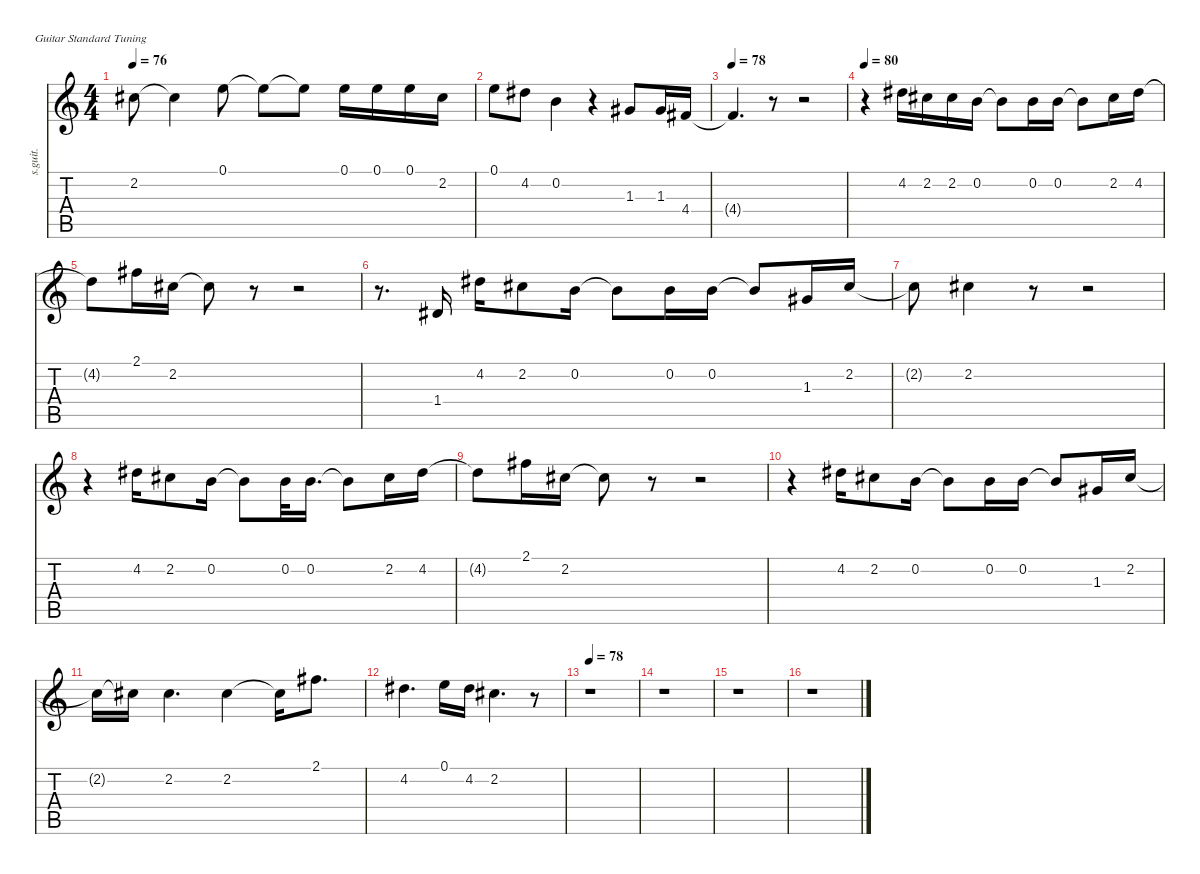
\defaultSystemsLayout 4
\hideDynamics
\bracketExtendMode nobrackets
\track ("Axl Rose (Vocals)" "s.guit.") {instrument synthvoice}
\staff {score tabs}
\tuning (E4 B3 G3 D3 A2 E2)
\displaytranspose 12
\ts (4 4)
\tempo 76
\clef g2
\ks c
2.2{t acc #}.8{lyrics (0 "") lyrics (1 "") lyrics (2 "") lyrics (3 "") lyrics (4 "") dy mf} 2.2{t acc #}.4{lyrics (0 "") lyrics (1 "") lyrics (2 "") lyrics (3 "") lyrics (4 "")} 0.1.8{lyrics (0 "") lyrics (1 "") lyrics (2 "") lyrics (3 "") lyrics (4 "")} 0.1{t}.8{lyrics (0 "") lyrics (1 "") lyrics (2 "") lyrics (3 "") lyrics (4 "")} 0.1{t}.8{lyrics (0 "") lyrics (1 "") lyrics (2 "") lyrics (3 "") lyrics (4 "")} 0.1.16{lyrics (0 "") lyrics (1 "") lyrics (2 "") lyrics (3 "") lyrics (4 "")} 0.1.16{lyrics (0 "") lyrics (1 "") lyrics (2 "") lyrics (3 "") lyrics (4 "")} 0.1.16{lyrics (0 "") lyrics (1 "") lyrics (2 "") lyrics (3 "") lyrics (4 "")} 2.2{acc #}.16{lyrics (0 "") lyrics (1 "") lyrics (2 "") lyrics (3 "") lyrics (4 "")} |
0.1.8{lyrics (0 "") lyrics (1 "") lyrics (2 "") lyrics (3 "") lyrics (4 "")} 4.2{acc #}.8{lyrics (0 "") lyrics (1 "") lyrics (2 "") lyrics (3 "") lyrics (4 "")} 0.2.4{lyrics (0 "") lyrics (1 "") lyrics (2 "") lyrics (3 "") lyrics (4 "")} r.4 1.3{acc #}.8{lyrics (0 "") lyrics (1 "") lyrics (2 "") lyrics (3 "") lyrics (4 "")} 1.3{acc #}.16{lyrics (0 "") lyrics (1 "") lyrics (2 "") lyrics (3 "") lyrics (4 "")} 4.4{acc #}.16{lyrics (0 "") lyrics (1 "") lyrics (2 "") lyrics (3 "") lyrics (4 "")} |
\tempo 78
4.4{t acc #}.4{d lyrics (0 "") lyrics (1 "") lyrics (2 "") lyrics (3 "") lyrics (4 "")} r.8 r.2 |
\tempo 80
r.4 4.2{acc #}.16{lyrics (0 "") lyrics (1 "") lyrics (2 "") lyrics (3 "") lyrics (4 "")} 2.2{acc #}.16{lyrics (0 "") lyrics (1 "") lyrics (2 "") lyrics (3 "") lyrics (4 "")} 2.2{acc #}.16{lyrics (0 "") lyrics (1 "") lyrics (2 "") lyrics (3 "") lyrics (4 "")} 0.2.16{lyrics (0 "") lyrics (1 "") lyrics (2 "") lyrics (3 "") lyrics (4 "")} 0.2{t}.8{lyrics (0 "") lyrics (1 "") lyrics (2 "") lyrics (3 "") lyrics (4 "")} 0.2.16{lyrics (0 "") lyrics (1 "") lyrics (2 "") lyrics (3 "") lyrics (4 "")} 0.2.16{lyrics (0 "") lyrics (1 "") lyrics (2 "") lyrics (3 "") lyrics (4 "")} 0.2{t}.8{lyrics (0 "") lyrics (1 "") lyrics (2 "") lyrics (3 "") lyrics (4 "")} 2.2{acc #}.16{lyrics (0 "") lyrics (1 "") lyrics (2 "") lyrics (3 "") lyrics (4 "")} 4.2{acc #}.16{lyrics (0 "") lyrics (1 "") lyrics (2 "") lyrics (3 "") lyrics (4 "")} |
4.2{t acc #}.8{lyrics (0 "") lyrics (1 "") lyrics (2 "") lyrics (3 "") lyrics (4 "")} 2.1{acc #}.16{lyrics (0 "") lyrics (1 "") lyrics (2 "") lyrics (3 "") lyrics (4 "")} 2.2{acc #}.16{lyrics (0 "") lyrics (1 "") lyrics (2 "") lyrics (3 "") lyrics (4 "")} 2.2{t acc #}.8{lyrics (0 "") lyrics (1 "") lyrics (2 "") lyrics (3 "") lyrics (4 "")} r.8 r.2 |
r.8{d} 1.4{acc #}.16{lyrics (0 "") lyrics (1 "") lyrics (2 "") lyrics (3 "") lyrics (4 "")} 4.2{acc #}.16{lyrics (0 "") lyrics (1 "") lyrics (2 "") lyrics (3 "") lyrics (4 "")} 2.2{acc #}.8{lyrics (0 "") lyrics (1 "") lyrics (2 "") lyrics (3 "") lyrics (4 "")} 0.2.16{lyrics (0 "") lyrics (1 "") lyrics (2 "") lyrics (3 "") lyrics (4 "")} 0.2{t}.8{lyrics (0 "") lyrics (1 "") lyrics (2 "") lyrics (3 "") lyrics (4 "")} 0.2.16{lyrics (0 "") lyrics (1 "") lyrics (2 "") lyrics (3 "") lyrics (4 "")} 0.2.16{lyrics (0 "") lyrics (1 "") lyrics (2 "") lyrics (3 "") lyrics (4 "")} 0.2{t}.8{lyrics (0 "") lyrics (1 "") lyrics (2 "") lyrics (3 "") lyrics (4 "")} 1.3{acc #}.16{lyrics (0 "") lyrics (1 "") lyrics (2 "") lyrics (3 "") lyrics (4 "")} 2.2{acc #}.16{lyrics (0 "") lyrics (1 "") lyrics (2 "") lyrics (3 "") lyrics (4 "")} |
2.2{t acc #}.8{lyrics (0 "") lyrics (1 "") lyrics (2 "") lyrics (3 "") lyrics (4 "")} 2.2{acc #}.4{lyrics (0 "") lyrics (1 "") lyrics (2 "") lyrics (3 "") lyrics (4 "")} r.8 r.2 |
r.4 4.2{acc #}.16{lyrics (0 "") lyrics (1 "") lyrics (2 "") lyrics (3 "") lyrics (4 "")} 2.2{acc #}.8{lyrics (0 "") lyrics (1 "") lyrics (2 "") lyrics (3 "") lyrics (4 "")} 0.2.16{lyrics (0 "") lyrics (1 "") lyrics (2 "") lyrics (3 "") lyrics (4 "")} 0.2{t}.8{lyrics (0 "") lyrics (1 "") lyrics (2 "") lyrics (3 "") lyrics (4 "")} 0.2.32{lyrics (0 "") lyrics (1 "") lyrics (2 "") lyrics (3 "") lyrics (4 "")} 0.2.16{d lyrics (0 "") lyrics (1 "") lyrics (2 "") lyrics (3 "") lyrics (4 "")} 0.2{t}.8{lyrics (0 "") lyrics (1 "") lyrics (2 "") lyrics (3 "") lyrics (4 "")} 2.2{acc #}.16{lyrics (0 "") lyrics (1 "") lyrics (2 "") lyrics (3 "") lyrics (4 "")} 4.2{acc #}.16{lyrics (0 "") lyrics (1 "") lyrics (2 "") lyrics (3 "") lyrics (4 "")} |
4.2{t acc #}.8{lyrics (0 "") lyrics (1 "") lyrics (2 "") lyrics (3 "") lyrics (4 "")} 2.1{acc #}.16{lyrics (0 "") lyrics (1 "") lyrics (2 "") lyrics (3 "") lyrics (4 "")} 2.2{acc #}.16{lyrics (0 "") lyrics (1 "") lyrics (2 "") lyrics (3 "") lyrics (4 "")} 2.2{t acc #}.8{lyrics (0 "") lyrics (1 "") lyrics (2 "") lyrics (3 "") lyrics (4 "")} r.8 r.2 |
r.4 4.2{acc #}.16{lyrics (0 "") lyrics (1 "") lyrics (2 "") lyrics (3 "") lyrics (4 "")} 2.2{acc #}.8{lyrics (0 "") lyrics (1 "") lyrics (2 "") lyrics (3 "") lyrics (4 "")} 0.2.16{lyrics (0 "") lyrics (1 "") lyrics (2 "") lyrics (3 "") lyrics (4 "")} 0.2{t}.8{lyrics (0 "") lyrics (1 "") lyrics (2 "") lyrics (3 "") lyrics (4 "")} 0.2.16{lyrics (0 "") lyrics (1 "") lyrics (2 "") lyrics (3 "") lyrics (4 "")} 0.2.16{lyrics (0 "") lyrics (1 "") lyrics (2 "") lyrics (3 "") lyrics (4 "")} 0.2{t}.8{lyrics (0 "") lyrics (1 "") lyrics (2 "") lyrics (3 "") lyrics (4 "")} 1.3{acc #}.16{lyrics (0 "") lyrics (1 "") lyrics (2 "") lyrics (3 "") lyrics (4 "")} 2.2{acc #}.16{lyrics (0 "") lyrics (1 "") lyrics (2 "") lyrics (3 "") lyrics (4 "")} |
2.2{t acc #}.16{lyrics (0 "") lyrics (1 "") lyrics (2 "") lyrics (3 "") lyrics (4 "")} 2.2{t acc #}.16{lyrics (0 "") lyrics (1 "") lyrics (2 "") lyrics (3 "") lyrics (4 "")} 2.2{acc #}.4{d lyrics (0 "") lyrics (1 "") lyrics (2 "") lyrics (3 "") lyrics (4 "")} 2.2{acc #}.4{lyrics (0 "") lyrics (1 "") lyrics (2 "") lyrics (3 "") lyrics (4 "")} 2.2{t acc #}.16{lyrics (0 "") lyrics (1 "") lyrics (2 "") lyrics (3 "") lyrics (4 "") dy f} 2.1{acc #}.8{d lyrics (0 "") lyrics (1 "") lyrics (2 "") lyrics (3 "") lyrics (4 "") dy mf} |
4.2{acc #}.4{d lyrics (0 "") lyrics (1 "") lyrics (2 "") lyrics (3 "") lyrics (4 "")} 0.1.16{lyrics (0 "") lyrics (1 "") lyrics (2 "") lyrics (3 "") lyrics (4 "")} 4.2{acc #}.16{lyrics (0 "") lyrics (1 "") lyrics (2 "") lyrics (3 "") lyrics (4 "")} 2.2{acc #}.4{d lyrics (0 "") lyrics (1 "") lyrics (2 "") lyrics (3 "") lyrics (4 "")} r.8 |
\tempo 78
r.1 |
r.1 |
r.1 |
r.1
